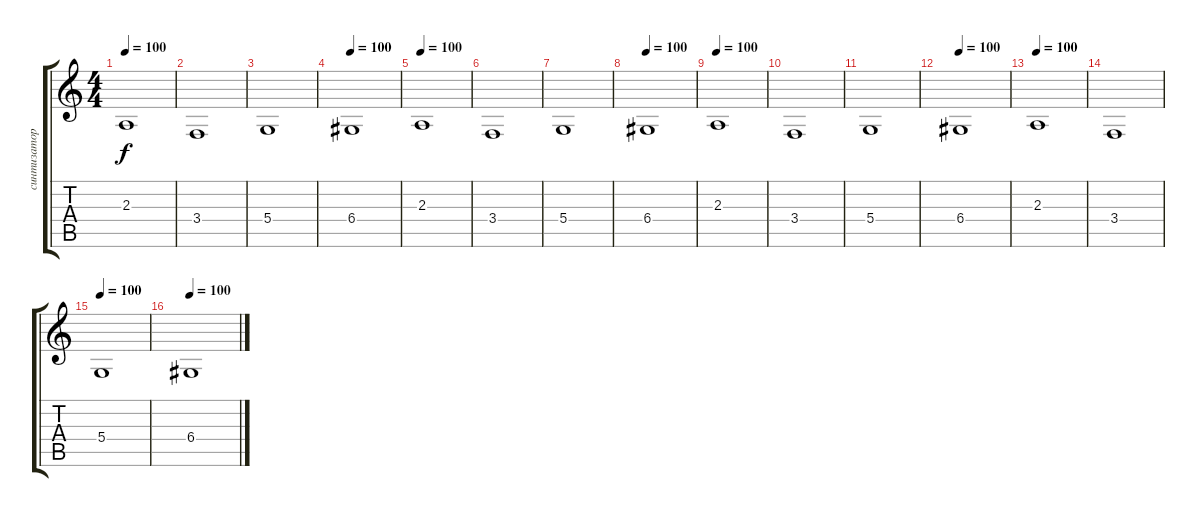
\track ("синтизатор" "синтизатор") {instrument pad2warm}
\staff {score tabs}
\tuning (E4 B3 G3 D3 A2 E2) {hide}
\ts (4 4)
\tempo 100
\clef g2
\ks c
2.3.1{dy f} |
3.4.1 |
5.4.1 |
\tempo 100
6.4.1 |
\tempo 100
2.3.1 |
3.4.1 |
5.4.1 |
\tempo 100
6.4.1{volume 8} |
\tempo 100
2.3.1 |
3.4.1 |
5.4.1 |
\tempo 100
6.4.1 |
\tempo 100
2.3.1 |
3.4.1 |
\tempo 100
5.4.1 |
\tempo 100
6.4.1
